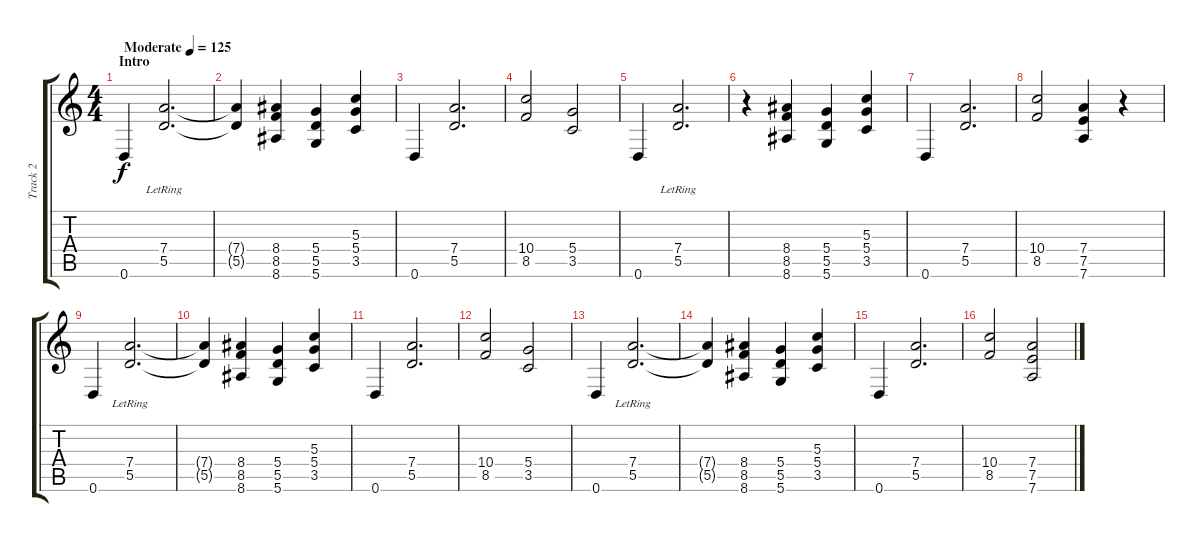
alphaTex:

\track ("Track 2" "Track 2") {instrument overdrivenguitar}
\staff {score tabs}
\tuning (E4 B3 G3 D3 A2 D2) {hide}
\ts (4 4)
\section ("" "Intro")
\tempo (125 "Moderate")
\clef g2
\ks c
0.6.4{dy f instrument overdrivenguitar} (7.4 5.5{lr}).2{d} |
(7.4{t} 5.5{t}).4 (8.4 8.5 8.6).4 (5.4 5.5 5.6).4 (5.3 5.4 3.5).4 |
0.6.4 (7.4 5.5).2{d} |
(10.4 8.5).2 (5.4 3.5).2 |
0.6.4 (7.4 5.5{lr}).2{d} |
r.4 (8.4 8.5 8.6).4 (5.4 5.5 5.6).4 (5.3 5.4 3.5).4 |
0.6.4 (7.4 5.5).2{d} |
(10.4 8.5).2 (7.4 7.5 7.6).4 r.4 |
0.6.4 (7.4 5.5{lr}).2{d} |
(7.4{t} 5.5{t}).4 (8.4 8.5 8.6).4 (5.4 5.5 5.6).4 (5.3 5.4 3.5).4 |
0.6.4 (7.4 5.5).2{d} |
(10.4 8.5).2 (5.4 3.5).2 |
0.6.4 (7.4 5.5{lr}).2{d} |
(7.4{t} 5.5{t}).4 (8.4 8.5 8.6).4 (5.4 5.5 5.6).4 (5.3 5.4 3.5).4 |
0.6.4 (7.4 5.5).2{d} |
(10.4 8.5).2 (7.4 7.5 7.6).2
